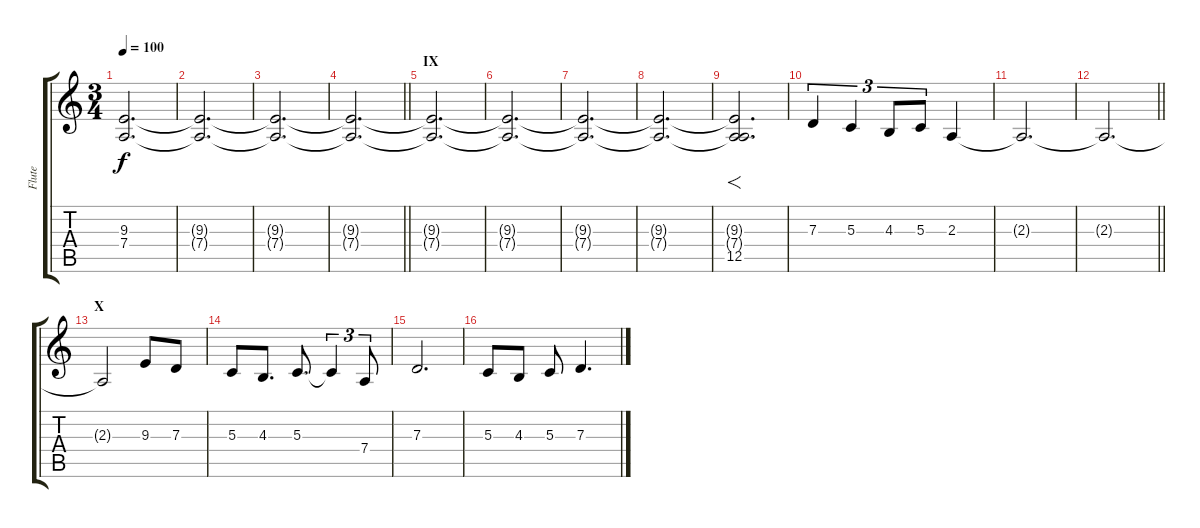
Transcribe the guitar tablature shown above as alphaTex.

\track ("Flute" "Flute") {instrument flute}
\staff {score tabs}
\tuning (E4 B3 G3 D3 A2 E2) {hide}
\ts (3 4)
\tempo 100
\clef g2
\ks c
(9.3{t} 7.4{t}).2{d dy f} |
(9.3{t} 7.4{t}).2{d} |
(9.3{t} 7.4{t}).2{d} |
\barLineRight lightlight
(9.3{t} 7.4{t}).2{d} |
\section ("" "IX")
(9.3{t} 7.4{t}).2{d} |
(9.3{t} 7.4{t}).2{d} |
(9.3{t} 7.4{t}).2{d} |
(9.3{t} 7.4{t}).2{d} |
(9.3{t} 7.4{t} 12.5).2{f d volume 8 instrument stringensemble1} |
7.3.4{tu (3 2)} 5.3.4{tu (3 2)} 4.3.8{tu (3 2)} 5.3.8{tu (3 2)} 2.3.4 |
2.3{t}.2{d} |
\barLineRight lightlight
2.3{t}.2{d} |
\section ("" "X")
2.3{t}.2 9.3.8 7.3.8 |
5.3.8 4.3.8{d} 5.3.8{d} 5.3{t}.4{tu (3 2)} 7.4.8{tu (3 2)} |
7.3.2{d} |
5.3.8 4.3.8 5.3.8 7.3.4{d}
